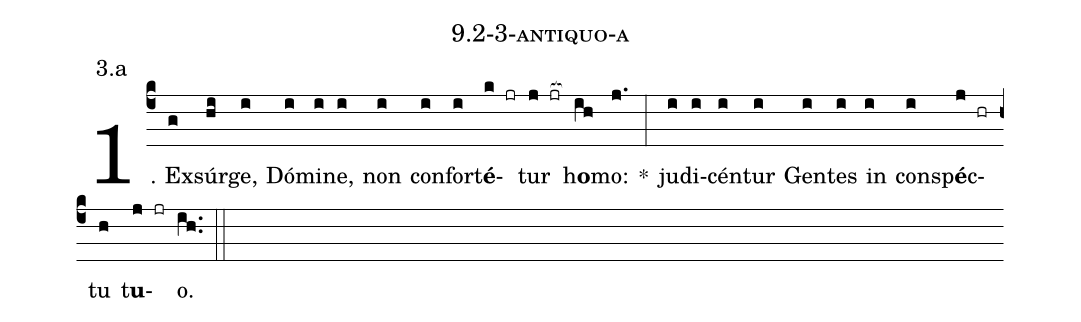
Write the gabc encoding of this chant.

name: 9.2-3-antiquo-a;
annotation: 3.a;
%%
(c4)1. Ex(g)súr(hi)ge,(i) Dó(i)mi(i)ne,(i) non(i) con(i)for(i)t<b>é</b>(k jr)tur(j jr[ocb:1{]) h<b>o</b>(ih[ocb:0}])mo:(j.) *(:) ju(i)di(i)cén(i)tur(i) Gen(i)tes(i) in(i) con(i)sp<b>é</b>c(j hr)tu(h) t<b>u</b>(j jr)o.(ih..) (::)
